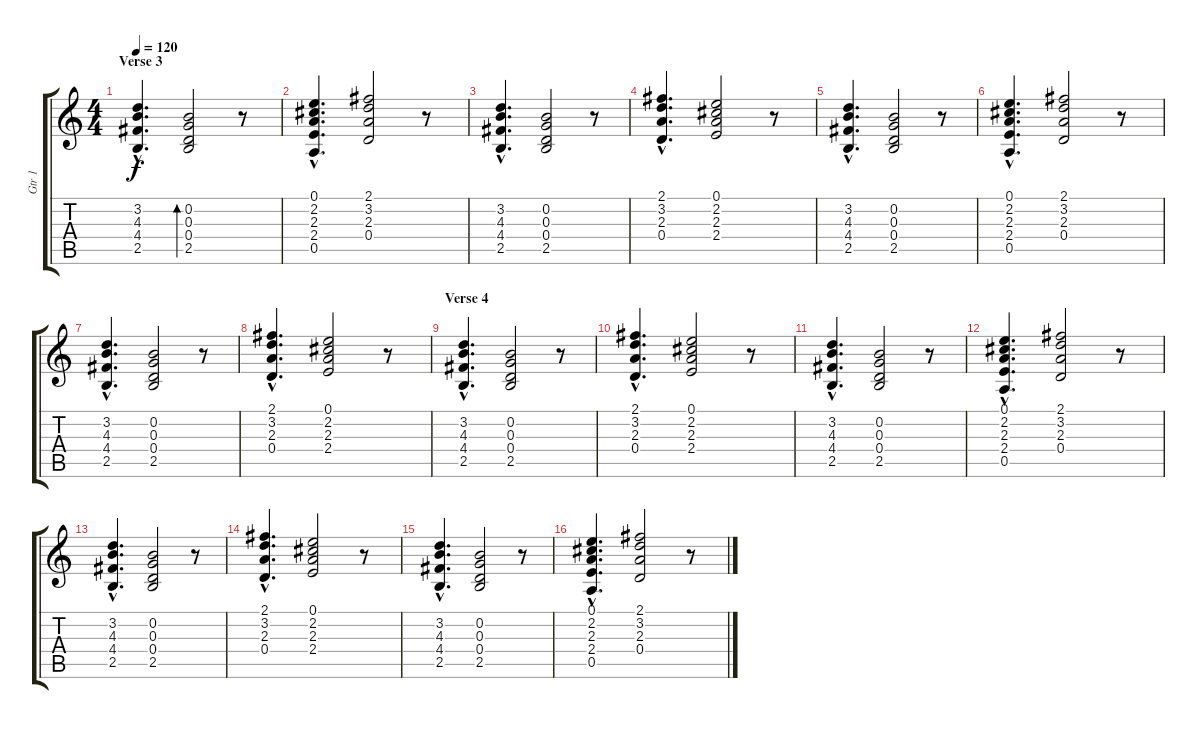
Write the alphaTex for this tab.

\track ("Gtr 1" "Gtr 1") {instrument acousticguitarnylon}
\staff {score tabs}
\tuning (E4 B3 G3 D3 A2 E2) {hide}
\ts (4 4)
\section ("" "Verse 3")
\tempo 120
\clef g2
\ks c
(3.2{hac} 4.3{hac} 4.4{hac} 2.5{hac}).4{d dy f} (0.2 0.3 0.4 2.5).2{bd 60} r.8 |
(0.1{hac} 2.2{hac} 2.3{hac} 2.4{hac} 0.5{hac}).4{d} (2.1 3.2 2.3 0.4).2 r.8 |
(3.2{hac} 4.3{hac} 4.4{hac} 2.5{hac}).4{d} (0.2 0.3 0.4 2.5).2 r.8 |
(2.1{hac} 3.2{hac} 2.3{hac} 0.4{hac}).4{d} (0.1 2.2 2.3 2.4).2 r.8 |
(3.2{hac} 4.3{hac} 4.4{hac} 2.5{hac}).4{d} (0.2 0.3 0.4 2.5).2 r.8 |
(0.1{hac} 2.2{hac} 2.3{hac} 2.4{hac} 0.5{hac}).4{d} (2.1 3.2 2.3 0.4).2 r.8 |
(3.2{hac} 4.3{hac} 4.4{hac} 2.5{hac}).4{d} (0.2 0.3 0.4 2.5).2 r.8 |
(2.1{hac} 3.2{hac} 2.3{hac} 0.4{hac}).4{d} (0.1 2.2 2.3 2.4).2 r.8 |
\section ("" "Verse 4")
(3.2{hac} 4.3{hac} 4.4{hac} 2.5{hac}).4{d} (0.2 0.3 0.4 2.5).2 r.8 |
(2.1{hac} 3.2{hac} 2.3{hac} 0.4{hac}).4{d} (0.1 2.2 2.3 2.4).2 r.8 |
(3.2{hac} 4.3{hac} 4.4{hac} 2.5{hac}).4{d} (0.2 0.3 0.4 2.5).2 r.8 |
(0.1{hac} 2.2{hac} 2.3{hac} 2.4{hac} 0.5{hac}).4{d} (2.1 3.2 2.3 0.4).2 r.8 |
(3.2{hac} 4.3{hac} 4.4{hac} 2.5{hac}).4{d} (0.2 0.3 0.4 2.5).2 r.8 |
(2.1{hac} 3.2{hac} 2.3{hac} 0.4{hac}).4{d} (0.1 2.2 2.3 2.4).2 r.8 |
(3.2{hac} 4.3{hac} 4.4{hac} 2.5{hac}).4{d} (0.2 0.3 0.4 2.5).2 r.8 |
(0.1{hac} 2.2{hac} 2.3{hac} 2.4{hac} 0.5{hac}).4{d} (2.1 3.2 2.3 0.4).2 r.8
